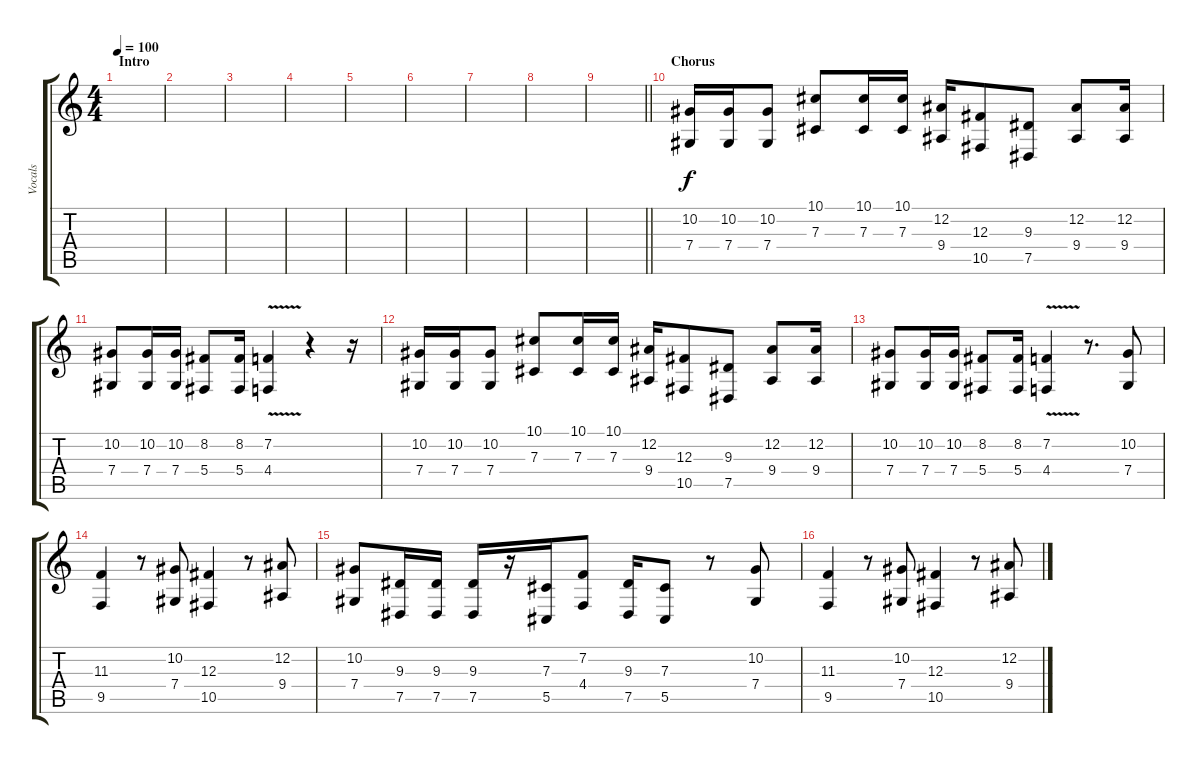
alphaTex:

\track ("Vocals" "Vocals") {instrument synthvoice}
\staff {score tabs}
\tuning (Eb4 Bb3 Gb3 Db3 Ab2 Eb2) {hide}
\ts (4 4)
\section ("" "Intro")
\tempo 100
\clef g2
\ks c
|
|
|
|
|
|
|
|
\barLineRight lightlight
|
\section ("" "Chorus")
(10.2 7.4).16 (10.2 7.4).16 (10.2 7.4).8 (10.1 7.3).8 (10.1 7.3).16 (10.1 7.3).16 (12.2 9.4).16 (12.3 10.5).8 (9.3 7.5).8 (12.2 9.4).8 (12.2 9.4).16 |
(10.2 7.4).8 (10.2 7.4).16 (10.2 7.4).16 (8.2 5.4).8 (8.2 5.4).16 (7.2 4.4{v}).4 r.4 r.16 |
(10.2 7.4).16 (10.2 7.4).16 (10.2 7.4).8 (10.1 7.3).8 (10.1 7.3).16 (10.1 7.3).16 (12.2 9.4).16 (12.3 10.5).8 (9.3 7.5).8 (12.2 9.4).8 (12.2 9.4).16 |
(10.2 7.4).8 (10.2 7.4).16 (10.2 7.4).16 (8.2 5.4).8 (8.2 5.4).16 (7.2 4.4{v}).4 r.8{d} (10.2 7.4).8 |
(11.3 9.5).4 r.8 (10.2 7.4).8 (12.3 10.5).4 r.8 (12.2 9.4).8 |
(10.2 7.4).8 (9.3 7.5).16 (9.3 7.5).16 (9.3 7.5).16 r.16 (7.3 5.5).16 (7.2 4.4).8 (9.3 7.5).16 (7.3 5.5).8 r.8 (10.2 7.4).8 |
(11.3 9.5).4 r.8 (10.2 7.4).8 (12.3 10.5).4 r.8 (12.2 9.4).8
